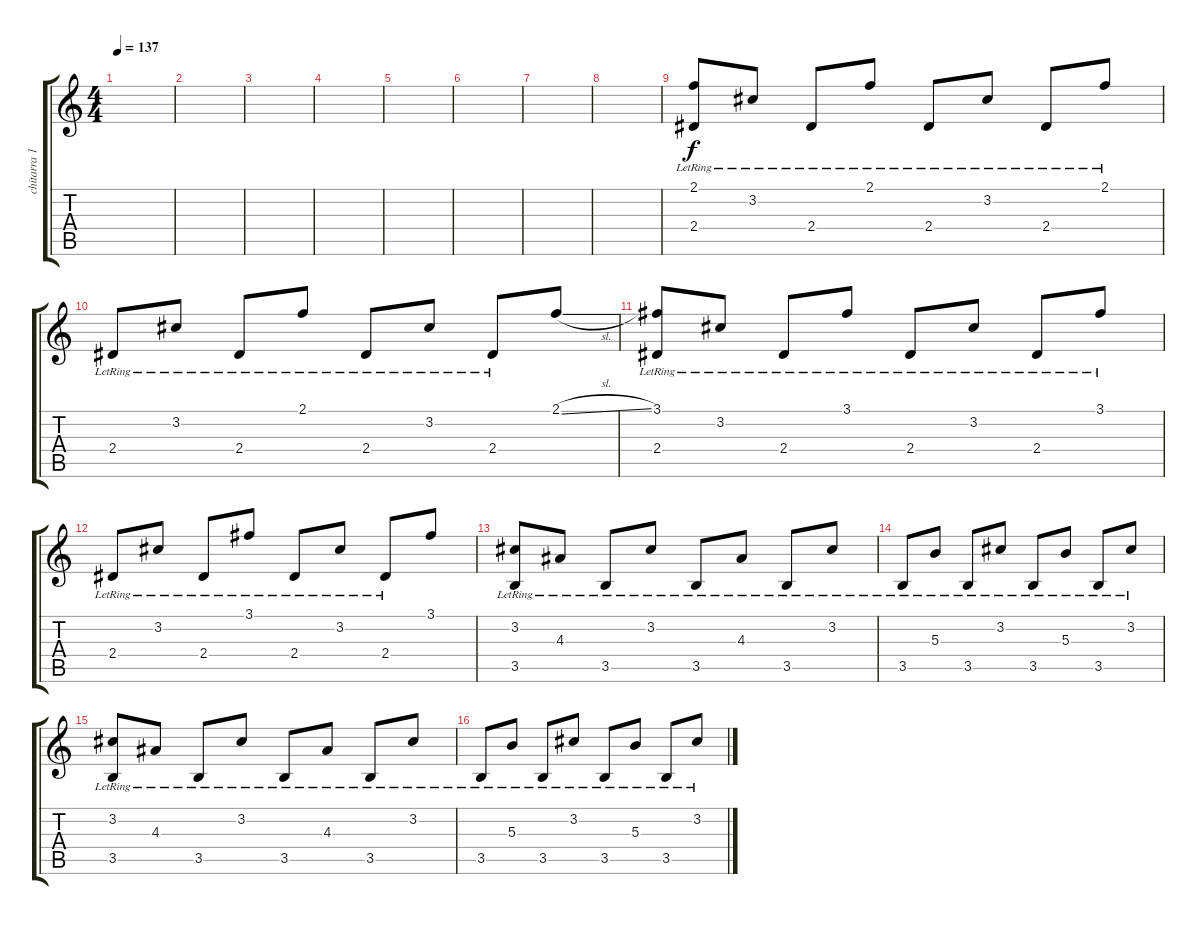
\track ("chitarra 1" "chitarra 1") {instrument electricguitarmuted}
\staff {score tabs}
\tuning (Eb4 Bb3 Gb3 Db3 Ab2 Eb2) {hide}
\ts (4 4)
\tempo 137
\clef g2
\ks c
|
|
|
|
|
|
|
|
(2.1{lr} 2.4{lr}).8 3.2{lr}.8 2.4{lr}.8 2.1{lr}.8 2.4{lr}.8 3.2{lr}.8 2.4{lr}.8 2.1{lr}.8 |
2.4{lr}.8 3.2{lr}.8 2.4{lr}.8 2.1{lr}.8 2.4{lr}.8 3.2{lr}.8 2.4{lr}.8 2.1{sl}.8 |
(3.1{lr} 2.4{lr}).8 3.2{lr}.8 2.4{lr}.8 3.1{lr}.8 2.4{lr}.8 3.2{lr}.8 2.4{lr}.8 3.1{lr}.8 |
2.4{lr}.8 3.2{lr}.8 2.4{lr}.8 3.1{lr}.8 2.4{lr}.8 3.2{lr}.8 2.4{lr}.8 3.1.8 |
(3.2{lr} 3.5{lr}).8 4.3{lr}.8 3.5{lr}.8 3.2{lr}.8 3.5{lr}.8 4.3{lr}.8 3.5{lr}.8 3.2{lr}.8 |
3.5{lr}.8 5.3{lr}.8 3.5{lr}.8 3.2{lr}.8 3.5{lr}.8 5.3{lr}.8 3.5{lr}.8 3.2{lr}.8 |
(3.2{lr} 3.5{lr}).8 4.3{lr}.8 3.5{lr}.8 3.2{lr}.8 3.5{lr}.8 4.3{lr}.8 3.5{lr}.8 3.2{lr}.8 |
3.5{lr}.8 5.3{lr}.8 3.5{lr}.8 3.2{lr}.8 3.5{lr}.8 5.3{lr}.8 3.5{lr}.8 3.2{lr}.8
